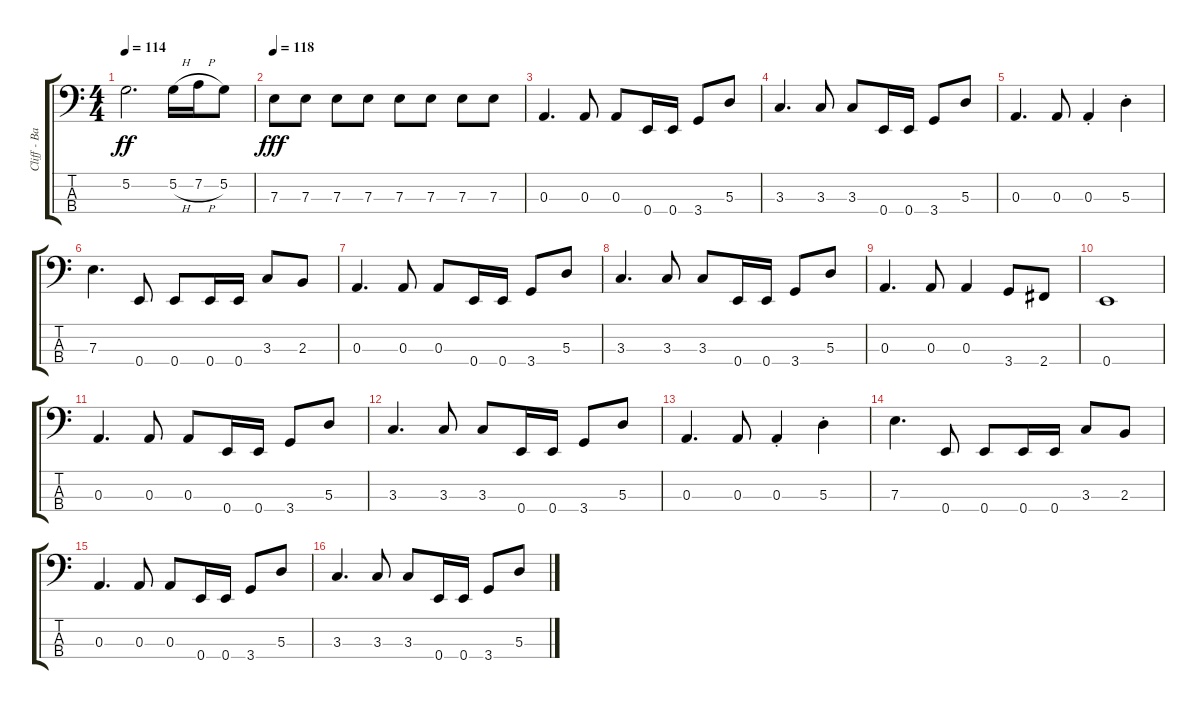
\track ("Cliff - Bass" "Cliff - Ba") {instrument electricbassfinger}
\staff {score tabs}
\tuning (G2 D2 A1 E1) {hide}
\ts (4 4)
\tempo 114
\clef f4
\ks c
5.2.2{d dy ff} 5.2{h}.16 7.2{h}.16 5.2.8 |
\tempo 118
7.3.8{dy fff} 7.3.8 7.3.8 7.3.8 7.3.8 7.3.8 7.3.8 7.3.8 |
0.3.4{d} 0.3.8 0.3.8 0.4.16 0.4.16 3.4.8 5.3.8 |
3.3.4{d} 3.3.8 3.3.8 0.4.16 0.4.16 3.4.8 5.3.8 |
0.3.4{d} 0.3.8 0.3{st}.4 5.3{st}.4 |
7.3.4{d} 0.4.8 0.4.8 0.4.16 0.4.16 3.3.8 2.3.8 |
0.3.4{d} 0.3.8 0.3.8 0.4.16 0.4.16 3.4.8 5.3.8 |
3.3.4{d} 3.3.8 3.3.8 0.4.16 0.4.16 3.4.8 5.3.8 |
0.3.4{d} 0.3.8 0.3.4 3.4.8 2.4.8 |
0.4.1 |
0.3.4{d} 0.3.8 0.3.8 0.4.16 0.4.16 3.4.8 5.3.8 |
3.3.4{d} 3.3.8 3.3.8 0.4.16 0.4.16 3.4.8 5.3.8 |
0.3.4{d} 0.3.8 0.3{st}.4 5.3{st}.4 |
7.3.4{d} 0.4.8 0.4.8 0.4.16 0.4.16 3.3.8 2.3.8 |
0.3.4{d} 0.3.8 0.3.8 0.4.16 0.4.16 3.4.8 5.3.8 |
3.3.4{d} 3.3.8 3.3.8 0.4.16 0.4.16 3.4.8 5.3.8
